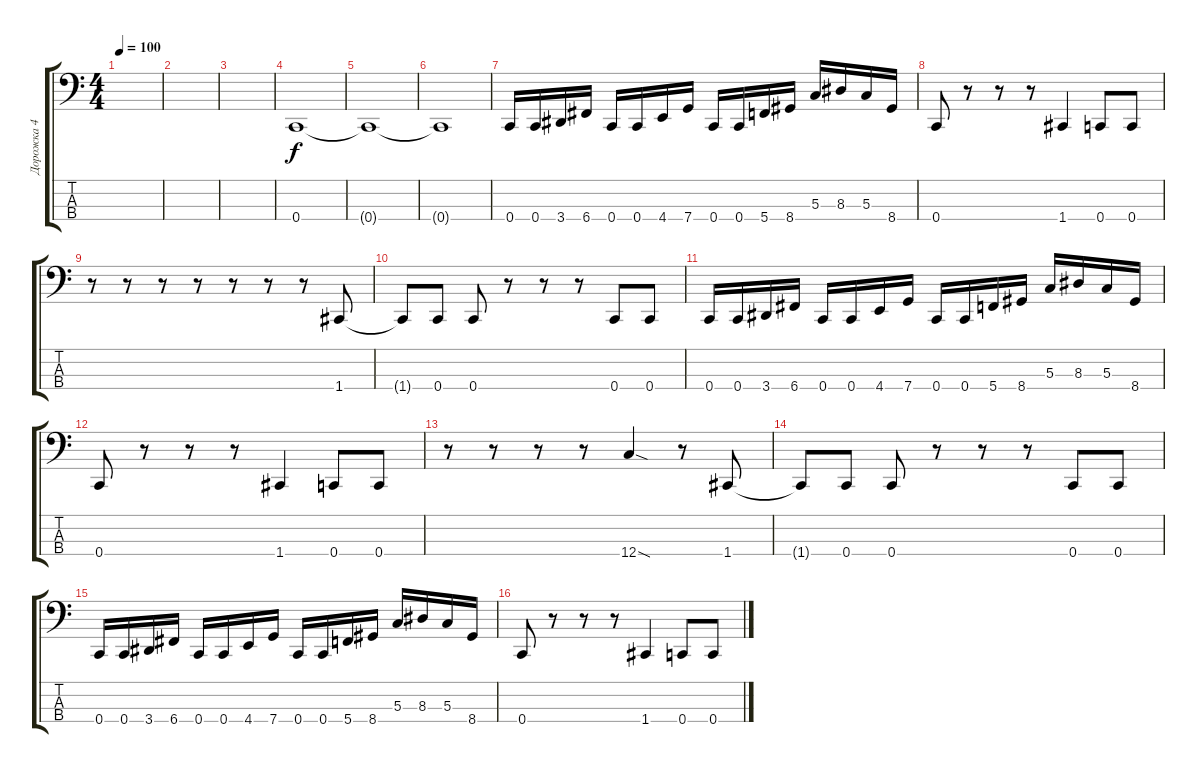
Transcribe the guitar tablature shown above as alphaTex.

\track ("Дорожка 4" "Дорожка 4") {instrument electricbasspick}
\staff {score tabs}
\tuning (F2 C2 G1 C1) {hide}
\ts (4 4)
\tempo 100
\clef f4
\ks c
|
|
|
0.4.1 |
0.4{t}.1 |
0.4{t}.1 |
0.4.16 0.4.16 3.4.16 6.4.16 0.4.16 0.4.16 4.4.16 7.4.16 0.4.16 0.4.16 5.4.16 8.4.16 5.3.16 8.3.16 5.3.16 8.4.16 |
0.4.8 r.8 r.8 r.8 1.4.4 0.4.8 0.4.8 |
r.8 r.8 r.8 r.8 r.8 r.8 r.8 1.4.8 |
1.4{t}.8 0.4.8 0.4.8 r.8 r.8 r.8 0.4.8 0.4.8 |
0.4.16 0.4.16 3.4.16 6.4.16 0.4.16 0.4.16 4.4.16 7.4.16 0.4.16 0.4.16 5.4.16 8.4.16 5.3.16 8.3.16 5.3.16 8.4.16 |
0.4.8 r.8 r.8 r.8 1.4.4 0.4.8 0.4.8 |
r.8 r.8 r.8 r.8 12.4{sod}.4 r.8 1.4.8 |
1.4{t}.8 0.4.8 0.4.8 r.8 r.8 r.8 0.4.8 0.4.8 |
0.4.16 0.4.16 3.4.16 6.4.16 0.4.16 0.4.16 4.4.16 7.4.16 0.4.16 0.4.16 5.4.16 8.4.16 5.3.16 8.3.16 5.3.16 8.4.16 |
0.4.8 r.8 r.8 r.8 1.4.4 0.4.8 0.4.8
